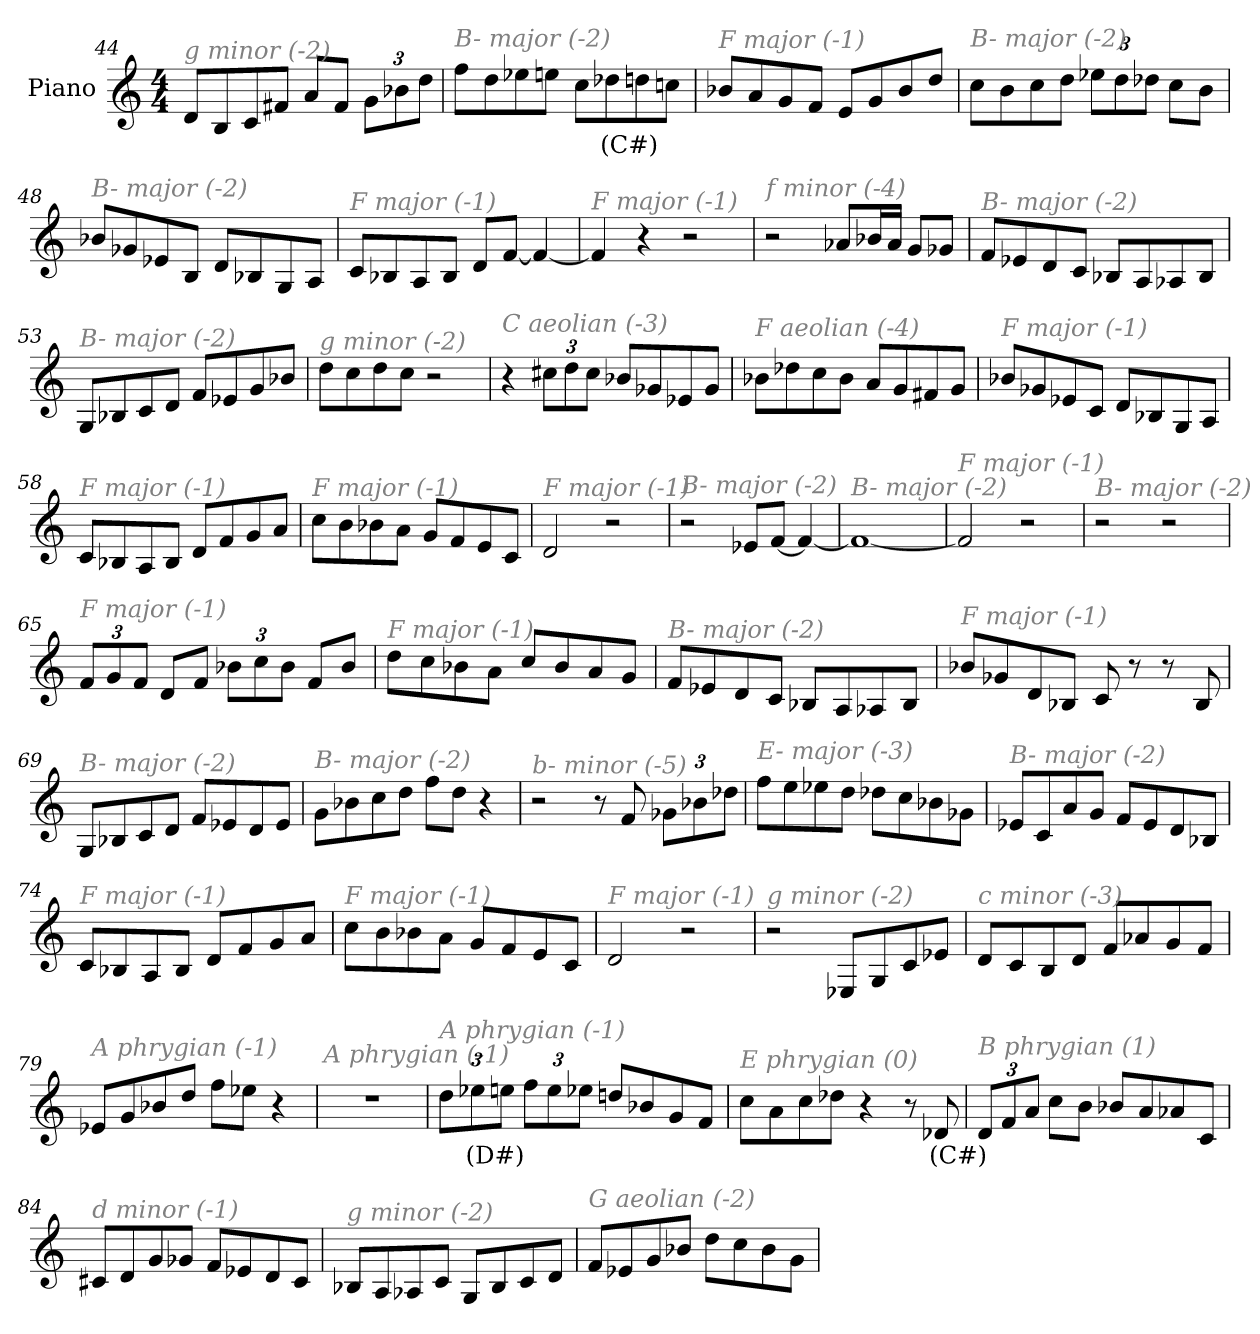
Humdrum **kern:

**kern	**text
*part1	*part1
*staff1	*staff1
*I"Piano	*
*I'Pno	*
*clefG2	*
*k[]	*
*M4/4	*
=44	=44
!LO:TX:i:color=#808080:t=g minor (-2)	!
8d/L	.
8B/	.
8c/	.
8f#X/J	.
8a/L	.
8f#/J	.
*Xbrackettup	*
12g\L	.
12b-X\	.
12dd\J	.
!!LO:PB:g=z
=45	=45
!LO:TX:i:color=#808080:t=B- major (-2)	!
8ff\L	.
8dd\	.
8ee-X\	.
8een\J	.
8cc\L	.
8dd-Xi\	(C#)
8dd\	.
8ccn\J	.
=46	=46
!LO:TX:i:color=#808080:t=F major (-1)	!
8b-X/L	.
8a/	.
8g/	.
8f/J	.
8e/L	.
8g/	.
8b-/	.
8dd/J	.
=47	=47
!LO:TX:i:color=#808080:t=B- major (-2)	!
8cc\L	.
8b\	.
8cc\	.
8dd\J	.
12ee-X\L	.
12dd\	.
12dd-X\J	.
8cc\L	.
8b\J	.
=48	=48
!LO:TX:i:color=#808080:t=B- major (-2)	!
8b-X/L	.
8g-X/	.
8e-X/	.
8B/J	.
8d/L	.
8B-X/	.
8G/	.
8A/J	.
!!LO:LB:g=z
=49	=49
!LO:TX:i:color=#808080:t=F major (-1)	!
8c/L	.
8B-X/	.
8A/	.
8B-/J	.
8d/L	.
[8f/J	.
4f/_	.
=50	=50
!LO:TX:i:color=#808080:t=F major (-1)	!
4f/]	.
4r	.
2r	.
=51	=51
!LO:TX:i:color=#808080:t=f minor (-4)	!
2r	.
8a-X/L	.
16b-X/L	.
16a-/JJ	.
8g/L	.
8g-X/J	.
=52	=52
!LO:TX:i:color=#808080:t=B- major (-2)	!
8f/L	.
8e-X/	.
8d/	.
8c/J	.
8B-X/L	.
8A/	.
8A-X/	.
8B-/J	.
!!LO:LB:g=z
=53	=53
!LO:TX:i:color=#808080:t=B- major (-2)	!
8G/L	.
8B-X/	.
8c/	.
8d/J	.
8f/L	.
8e-X/	.
8g/	.
8b-X/J	.
=54	=54
!LO:TX:i:color=#808080:t=g minor (-2)	!
8dd\L	.
8cc\	.
8dd\	.
8cc\J	.
2r	.
=55	=55
!LO:TX:i:color=#808080:t=C aeolian (-3)	!
4r	.
12cc#X\L	.
12dd\	.
12cc#\J	.
8b-X/L	.
8g-X/	.
8e-X/	.
8g-/J	.
=56	=56
!LO:TX:i:color=#808080:t=F aeolian (-4)	!
8b-X\L	.
8dd-X\	.
8cc\	.
8b-\J	.
8a/L	.
8g/	.
8f#X/	.
8g/J	.
!!LO:LB:g=z
=57	=57
!LO:TX:i:color=#808080:t=F major (-1)	!
8b-X/L	.
8g-X/	.
8e-X/	.
8c/J	.
8d/L	.
8B-X/	.
8G/	.
8A/J	.
=58	=58
!LO:TX:i:color=#808080:t=F major (-1)	!
8c/L	.
8B-X/	.
8A/	.
8B-/J	.
8d/L	.
8f/	.
8g/	.
8a/J	.
=59	=59
!LO:TX:i:color=#808080:t=F major (-1)	!
8cc\L	.
8b\	.
8b-X\	.
8a\J	.
8g/L	.
8f/	.
8e/	.
8c/J	.
=60	=60
!LO:TX:i:color=#808080:t=F major (-1)	!
2d/	.
2r	.
=61	=61
!LO:TX:i:color=#808080:t=B- major (-2)	!
2r	.
8e-X/L	.
[8f/J	.
4f/_	.
=62	=62
!LO:TX:i:color=#808080:t=B- major (-2)	!
1f_	.
!!LO:LB:g=z
=63	=63
!LO:TX:i:color=#808080:t=F major (-1)	!
2f/]	.
2r	.
=64	=64
!LO:TX:i:color=#808080:t=B- major (-2)	!
2r	.
2r	.
=65	=65
!LO:TX:i:color=#808080:t=F major (-1)	!
12f/L	.
12g/	.
12f/J	.
8d/L	.
8f/J	.
12b-X\L	.
12cc\	.
12b-\J	.
8f/L	.
8b-/J	.
=66	=66
!LO:TX:i:color=#808080:t=F major (-1)	!
8dd\L	.
8cc\	.
8b-X\	.
8a\J	.
8cc/L	.
8b-/	.
8a/	.
8g/J	.
=67	=67
!LO:TX:i:color=#808080:t=B- major (-2)	!
8f/L	.
8e-X/	.
8d/	.
8c/J	.
8B-X/L	.
8A/	.
8A-X/	.
8B-/J	.
!!LO:LB:g=z
=68	=68
!LO:TX:i:color=#808080:t=F major (-1)	!
8b-X/L	.
8g-X/	.
8d/	.
8B-X/J	.
8c/	.
8r	.
8r	.
8B-/	.
=69	=69
!LO:TX:i:color=#808080:t=B- major (-2)	!
8G/L	.
8B-X/	.
8c/	.
8d/J	.
8f/L	.
8e-X/	.
8d/	.
8e-/J	.
=70	=70
!LO:TX:i:color=#808080:t=B- major (-2)	!
8g\L	.
8b-X\	.
8cc\	.
8dd\J	.
8ff\L	.
8dd\J	.
4r	.
=71	=71
!LO:TX:i:color=#808080:t=b- minor (-5)	!
2r	.
8r	.
8f/	.
12g-X\L	.
12b-X\	.
12dd-X\J	.
!!LO:LB:g=z
=72	=72
!LO:TX:i:color=#808080:t=E- major (-3)	!
8ff\L	.
8ee\	.
8ee-X\	.
8dd\J	.
8dd-X\L	.
8cc\	.
8b-X\	.
8g-X\J	.
=73	=73
!LO:TX:i:color=#808080:t=B- major (-2)	!
8e-X/L	.
8c/	.
8a/	.
8g/J	.
8f/L	.
8e-/	.
8d/	.
8B-X/J	.
=74	=74
!LO:TX:i:color=#808080:t=F major (-1)	!
8c/L	.
8B-X/	.
8A/	.
8B-/J	.
8d/L	.
8f/	.
8g/	.
8a/J	.
=75	=75
!LO:TX:i:color=#808080:t=F major (-1)	!
8cc\L	.
8b\	.
8b-X\	.
8a\J	.
8g/L	.
8f/	.
8e/	.
8c/J	.
=76	=76
!LO:TX:i:color=#808080:t=F major (-1)	!
2d/	.
2r	.
!!LO:LB:g=z
=77	=77
!LO:TX:i:color=#808080:t=g minor (-2)	!
2r	.
8E-X/L	.
8G/	.
8c/	.
8e-X/J	.
=78	=78
!LO:TX:i:color=#808080:t=c minor (-3)	!
8d/L	.
8c/	.
8B/	.
8d/J	.
8f/L	.
8a-X/	.
8g/	.
8f/J	.
=79	=79
!LO:TX:i:color=#808080:t=A phrygian (-1)	!
8e-X/L	.
8g/	.
8b-X/	.
8dd/J	.
8ff\L	.
8ee-X\J	.
4r	.
=80	=80
!LO:TX:i:color=#808080:t=A phrygian (-1)	!
1r	.
=81	=81
!LO:TX:i:color=#808080:t=A phrygian (-1)	!
12dd\L	.
12ee-Xi\	(D#)
12ee\J	.
12ff\L	.
12ee\	.
12ee-X\J	.
8ddn/L	.
8b-X/	.
8g/	.
8f/J	.
!!LO:LB:g=z
=82	=82
!LO:TX:i:color=#808080:t=E phrygian (0)	!
8cc\L	.
8a\	.
8cc\	.
8dd-X\J	.
4r	.
8r	.
8d-Xi/	(C#)
=83	=83
!LO:TX:i:color=#808080:t=B phrygian (1)	!
12d/L	.
12f/	.
12a/J	.
8cc\L	.
8b\J	.
8b-X/L	.
8a/	.
8a-X/	.
8c/J	.
=84	=84
!LO:TX:i:color=#808080:t=d minor (-1)	!
8c#X/L	.
8d/	.
8g/	.
8g-X/J	.
8f/L	.
8e-X/	.
8d/	.
8c#/J	.
=85	=85
!LO:TX:i:color=#808080:t=g minor (-2)	!
8B-X/L	.
8A/	.
8A-X/	.
8c/J	.
8G/L	.
8B-/	.
8c/	.
8d/J	.
!!LO:LB:g=z
=86	=86
!LO:TX:i:color=#808080:t=G aeolian (-2)	!
8f/L	.
8e-X/	.
8g/	.
8b-X/J	.
8dd\L	.
8cc\	.
8b-\	.
8g\J	.
=	=
*-	*-
